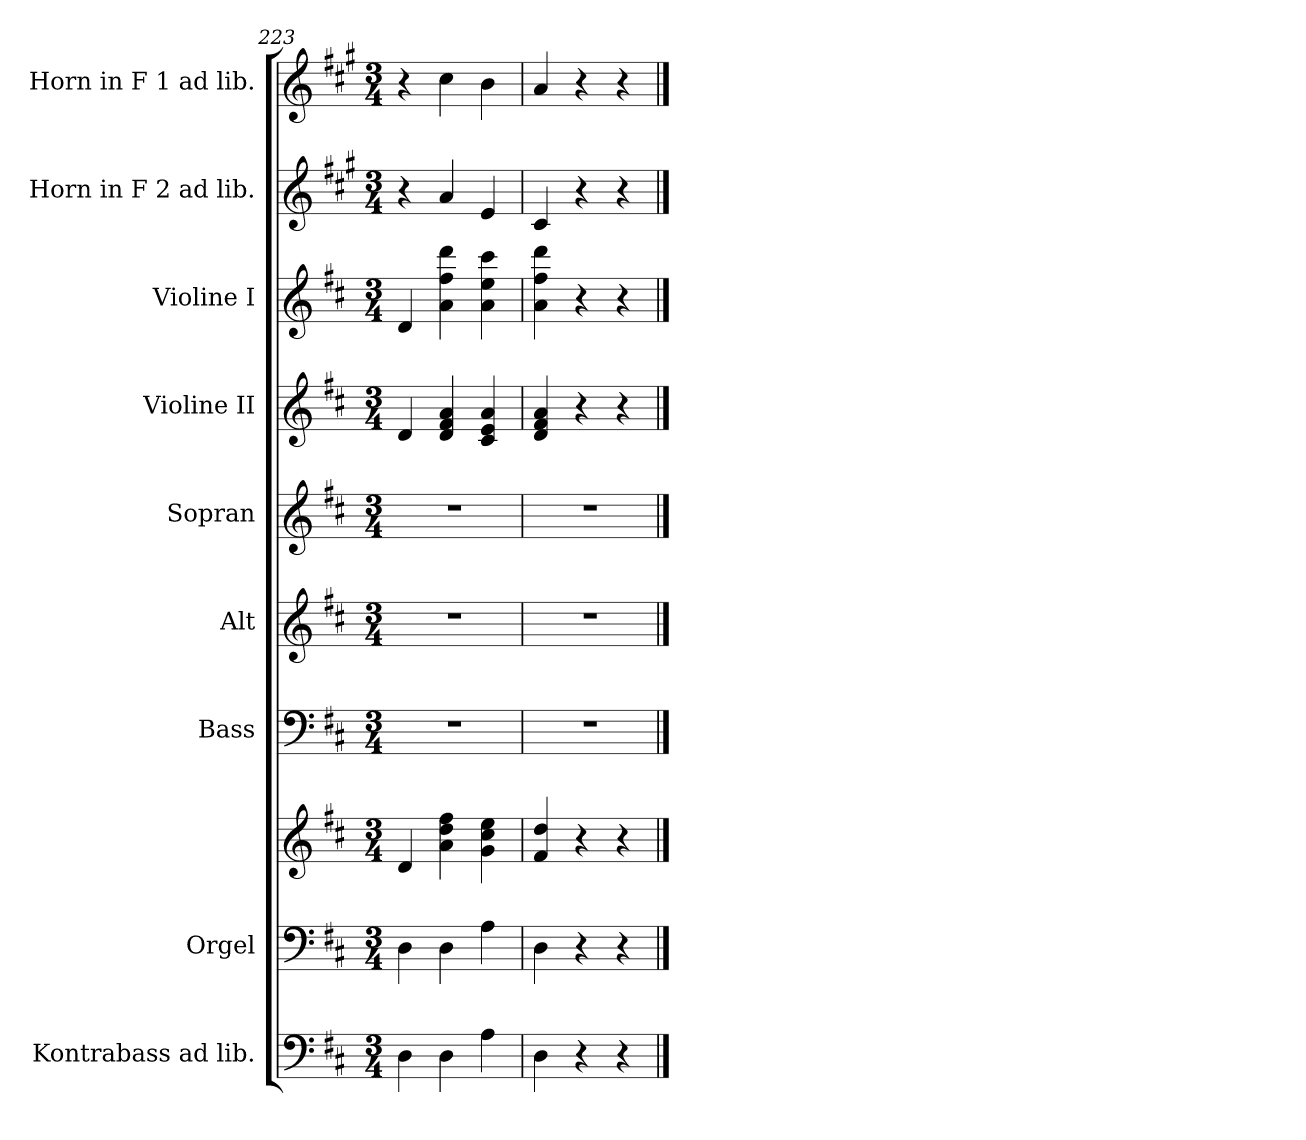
**kern	**kern	**kern	**kern	**kern	**kern	**kern	**kern	**kern	**kern
*part9	*part8	*part8	*part7	*part6	*part5	*part4	*part3	*part2	*part1
*staff10	*staff9	*staff8	*staff7	*staff6	*staff5	*staff4	*staff3	*staff2	*staff1
*I"Kontrabass ad lib.	*I"Orgel	*	*I"Bass	*I"Alt	*I"Sopran	*I"Violine II	*I"Violine I	*I"Horn in F 2 ad lib.	*I"Horn in F 1 ad lib.
*I'Kb.	*I'Org.	*	*I'B.	*I'A.	*I'S.	*I'Vl. II	*I'Vl. I	*	*
*clefF4	*clefF4	*clefG2	*clefF4	*clefG2	*clefG2	*clefG2	*clefG2	*clefG2	*clefG2
*ITrd7c12	*	*	*	*	*	*	*	*ITrd4c7	*ITrd4c7
*k[f#c#]	*k[f#c#]	*k[f#c#]	*k[f#c#]	*k[f#c#]	*k[f#c#]	*k[f#c#]	*k[f#c#]	*k[f#c#]	*k[f#c#]
*D:	*D:	*D:	*D:	*D:	*D:	*D:	*D:	*D:	*D:
*M3/4	*M3/4	*M3/4	*M3/4	*M3/4	*M3/4	*M3/4	*M3/4	*M3/4	*M3/4
=223	=223	=223	=223	=223	=223	=223	=223	=223	=223
4DD\	4D\	4d/	2.r	2.r	2.r	4d/	4d/	4r	4r
4DD\	4D\	4a\ 4dd\ 4ff#\	.	.	.	4d/ 4f#/ 4a/	4a\ 4ff#\ 4ddd\	4d/	4f#\
4AA\	4A\	4g\ 4cc#\ 4ee\	.	.	.	4c#/ 4e/ 4a/	4a\ 4ee\ 4ccc#\	4A/	4e\
=224	=224	=224	=224	=224	=224	=224	=224	=224	=224
4DD\	4D\	4f#/ 4dd/	2.r	2.r	2.r	4d/ 4f#/ 4a/	4a\ 4ff#\ 4ddd\	4F#/	4d/
4r	4r	4r	.	.	.	4r	4r	4r	4r
4r	4r	4r	.	.	.	4r	4r	4r	4r
==	==	==	==	==	==	==	==	==	==
*-	*-	*-	*-	*-	*-	*-	*-	*-	*-
